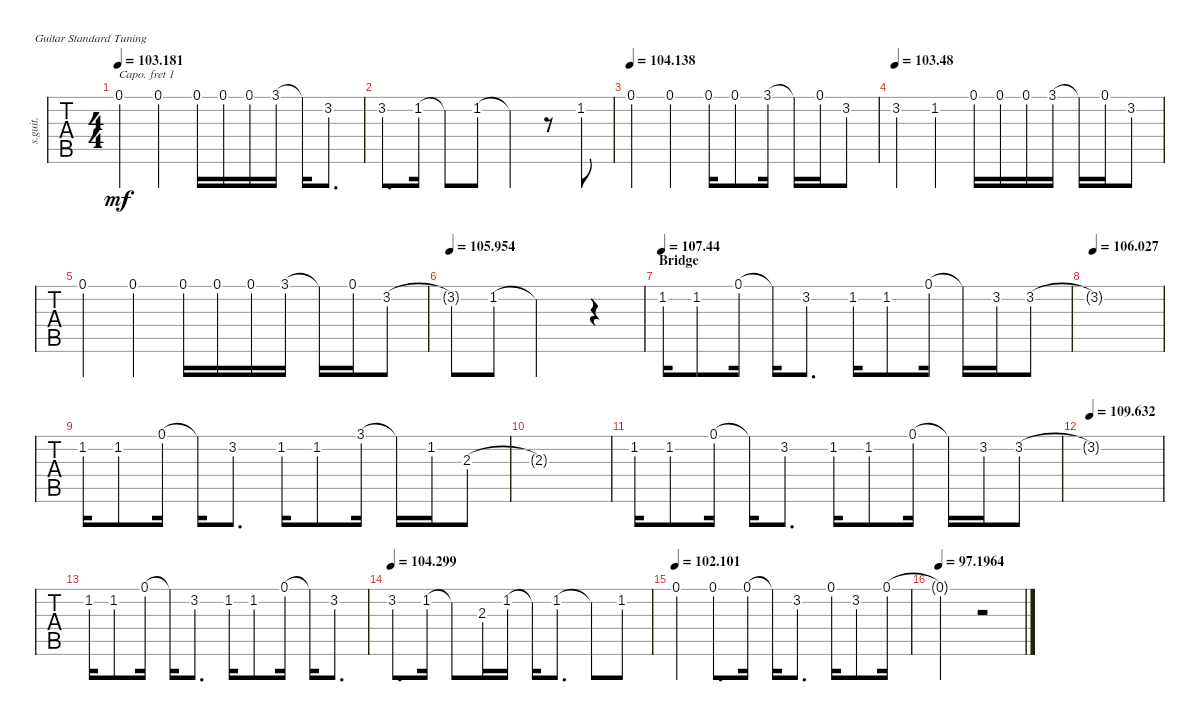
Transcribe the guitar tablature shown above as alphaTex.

\bracketExtendMode nobrackets
\track ("Melody_ MVV" "s.guit.") {instrument acousticguitarsteel}
\staff {tabs}
\capo 1
\tuning (E4 B3 G3 D3 A2 E2)
\ts (4 4)
\tempo
103.181
\accidentals auto
\clef g2
\ottava regular
\simile none
\ks aminor
0.1.4{dy mf} 0.1.4 0.1.16 0.1.16 0.1.16 3.1{lf 4 acc #}.16 3.1{t acc #}.16 3.2{acc #}.8{d} |
3.2{lf 4 acc #}.8{d} 1.2{lf 2 acc #}.16 1.2{t acc #}.8 1.2{acc #}.8 1.2{t acc #}.4 r.8 1.2{acc #}.8 |
\tempo
104.138 0.1.4 0.1.4 0.1.16 0.1.8 3.1{acc #}.16 3.1{t acc #}.16 0.1.16 3.2{acc #}.8 |
\tempo
103.48 3.2{acc #}.4 1.2{acc #}.4 0.1.16 0.1.16 0.1.16 3.1{acc #}.16 3.1{t acc #}.16 0.1.16 3.2{acc #}.8 |
0.1.4 0.1.4 0.1.16 0.1.16 0.1.16 3.1{acc #}.16 3.1{t acc #}.16 0.1.16 3.2{acc #}.8 |
\tempo
105.954 3.2{t acc #}.8 1.2{acc #}.8 1.2{t acc #}.2 r.4 |
\section ("" "Bridge")
\tempo
107.44 1.2{acc #}.16 1.2{acc #}.8 0.1.16 0.1{t}.16 3.2{acc #}.8{d} 1.2{acc #}.16 1.2{acc #}.8 0.1.16 0.1{t}.16 3.2{acc #}.16 3.2{acc #}.8 |
\tempo
106.027 3.2{t acc #}.1 |
1.2{acc #}.16 1.2{acc #}.8 0.1.16 0.1{t}.16 3.2{acc #}.8{d} 1.2{acc #}.16 1.2{acc #}.8 3.1{acc #}.16 3.1{t acc #}.16 1.2{acc #}.16 2.3{acc #}.8 |
2.3{t acc #}.1 |
1.2{acc #}.16 1.2{acc #}.8 0.1.16 0.1{t}.16 3.2{acc #}.8{d} 1.2{acc #}.16 1.2{acc #}.8 0.1.16 0.1{t}.16 3.2{acc #}.16 3.2{acc #}.8 |
\tempo
109.632 3.2{t acc #}.1 |
1.2{acc #}.16 1.2{acc #}.8 0.1.16 0.1{t}.16 3.2{acc #}.8{d} 1.2{acc #}.16 1.2{acc #}.8 0.1.16 0.1{t}.16 3.2{acc #}.8{d} |
\tempo
104.299 3.2{acc #}.8{d} 1.2{acc #}.16 1.2{t acc #}.8 2.3{acc #}.16 1.2{acc #}.16 1.2{t acc #}.16 1.2{acc #}.8{d} 1.2{t acc #}.8 1.2{acc #}.8 |
\tempo
102.101 0.1.4 0.1.8{d} 0.1.16 0.1{t}.16 3.2{acc #}.8{d} 0.1.16 3.2{acc #}.8 0.1.16 |
\tempo
97.1964 0.1{t}.2 r.2
